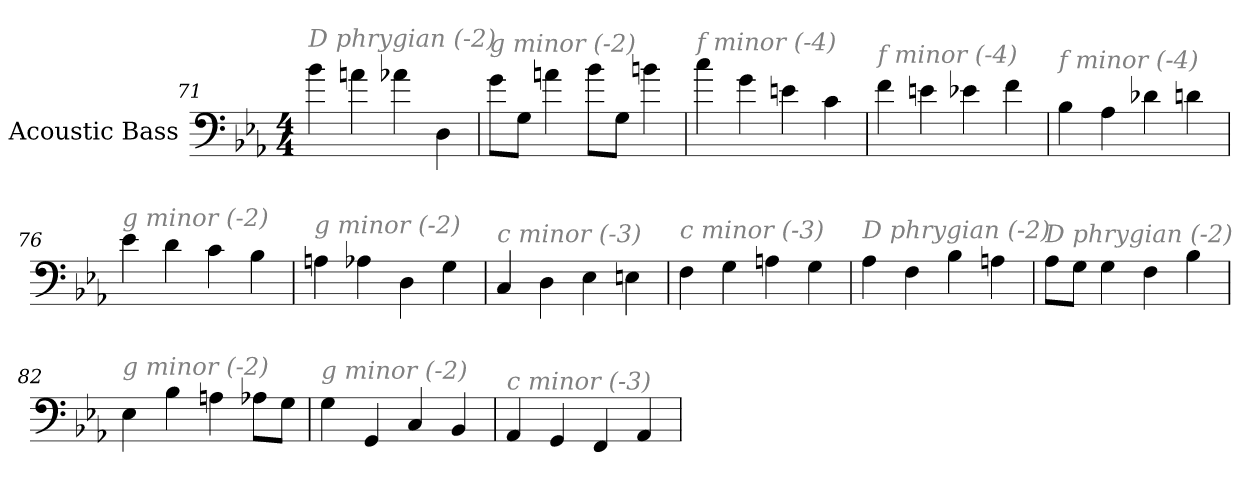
**kern
*part1
*staff1
*I"Acoustic Bass
*clefF4
*ITrd7c12
*k[b-e-a-]
*E-:
*M4/4
=71
!LO:TX:i:color=#808080:t=D phrygian (-2)
4B-
4An
4A-X
4DD
=72
!LO:TX:i:color=#808080:t=g minor (-2)
8GL
8GGJ
4An
8B-L
8GGJ
4Bn
=73
!LO:TX:i:color=#808080:t=f minor (-4)
4c
4G
4En
4C
=74
!LO:TX:i:color=#808080:t=f minor (-4)
4F
4En
4E-X
4F
=75
!LO:TX:i:color=#808080:t=f minor (-4)
4BB-
4AA-
4D-X
4Dn
=76
!LO:TX:i:color=#808080:t=g minor (-2)
4E-
4D
4C
4BB-
=77
!LO:TX:i:color=#808080:t=g minor (-2)
4AAn
4AA-X
4DD
4GG
=78
!LO:TX:i:color=#808080:t=c minor (-3)
4CC
4DD
4EE-
4EEn
=79
!LO:TX:i:color=#808080:t=c minor (-3)
4FF
4GG
4AAn
4GG
=80
!LO:TX:i:color=#808080:t=D phrygian (-2)
4AA-
4FF
4BB-
4AAn
=81
!LO:TX:i:color=#808080:t=D phrygian (-2)
8AA-L
8GGJ
4GG
4FF
4BB-
=82
!LO:TX:i:color=#808080:t=g minor (-2)
4EE-
4BB-
4AAn
8AA-XL
8GGJ
=83
!LO:TX:i:color=#808080:t=g minor (-2)
4GG
4GGG
4CC
4BBB-
=84
!LO:TX:i:color=#808080:t=c minor (-3)
4AAA-
4GGG
4FFF
4AAA-
=
*-
